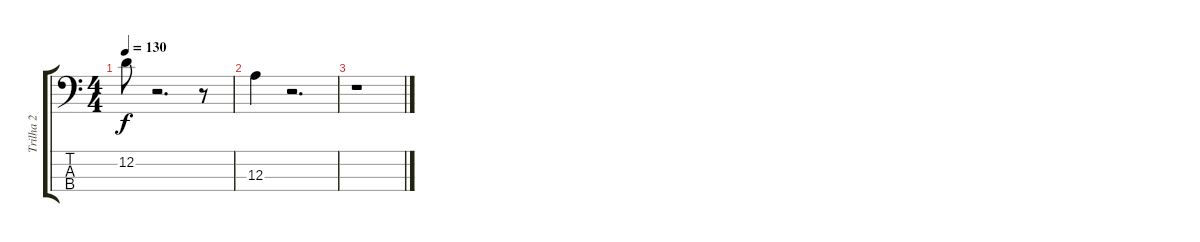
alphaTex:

\track ("Trilha 2" "Trilha 2") {instrument electricbasspick}
\staff {score tabs}
\tuning (G2 D2 A1 E1) {hide}
\ts (4 4)
\tempo 130
\clef f4
\ks c
12.2.8{dy f} r.2{d} r.8 |
12.3.4 r.2{d} |
r.1
